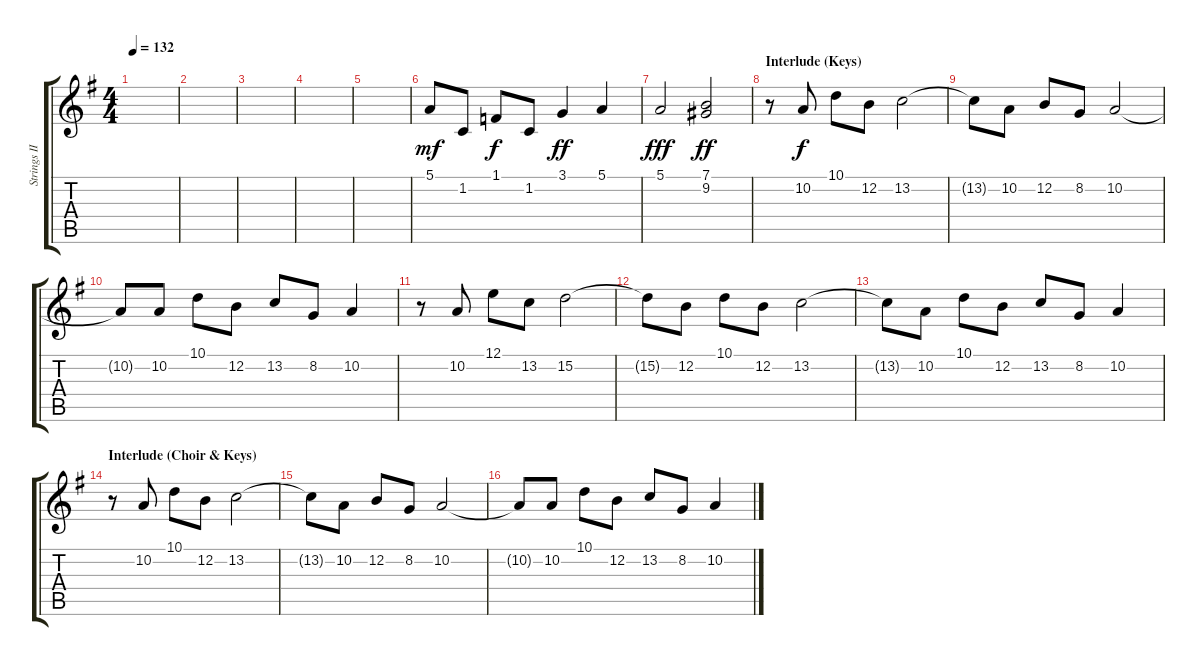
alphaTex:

\track ("Strings II - Coen Janssen" "Strings II") {instrument stringensemble1}
\staff {score tabs}
\tuning (E4 B3 G3 D3 A2 E2) {hide}
\ts (4 4)
\tempo 132
\clef g2
\ks g
|
|
|
|
|
5.1.8{dy mf} 1.2.8 1.1.8{dy f} 1.2.8 3.1.4{dy ff} 5.1.4 |
5.1.2{dy fff} (7.1 9.2).2{dy ff} |
\section ("" "Interlude (Keys)")
r.8{balance 4} 10.2.8{dy f} 10.1.8 12.2.8 13.2.2 |
13.2{t}.8 10.2.8 12.2.8 8.2.8 10.2.2 |
10.2{t}.8 10.2.8 10.1.8 12.2.8 13.2.8 8.2.8 10.2.4 |
r.8 10.2.8 12.1.8 13.2.8 15.2.2 |
15.2{t}.8 12.2.8 10.1.8 12.2.8 13.2.2 |
13.2{t}.8 10.2.8 10.1.8 12.2.8 13.2.8 8.2.8 10.2.4 |
\section ("" "Interlude (Choir & Keys)")
r.8 10.2.8 10.1.8 12.2.8 13.2.2 |
13.2{t}.8 10.2.8 12.2.8 8.2.8 10.2.2 |
10.2{t}.8 10.2.8 10.1.8 12.2.8 13.2.8 8.2.8 10.2.4
